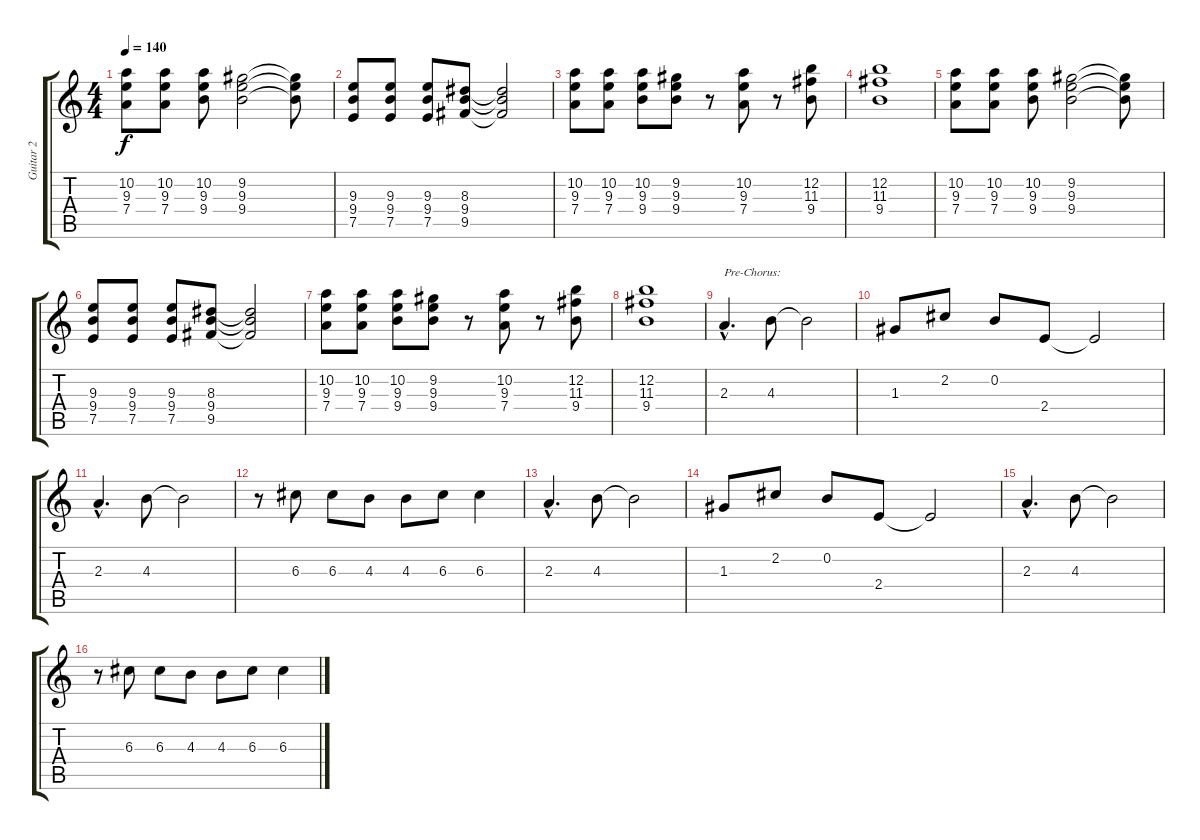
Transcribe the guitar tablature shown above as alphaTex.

\track ("Guitar 2" "Guitar 2") {instrument distortionguitar}
\staff {score tabs}
\tuning (E4 B3 G3 D3 A2 E2) {hide}
\ts (4 4)
\tempo 140
\clef g2
\ks c
(10.2 9.3 7.4).8{dy f} (10.2 9.3 7.4).8 (10.2 9.3 9.4).8 (9.2 9.3 9.4).2 (9.2{t} 9.3{t} 9.4{t}).8 |
(9.3 9.4 7.5).8 (9.3 9.4 7.5).8 (9.3 9.4 7.5).8 (8.3 9.4 9.5).8 (8.3{t} 9.4{t} 9.5{t}).2 |
(10.2 9.3 7.4).8 (10.2 9.3 7.4).8 (10.2 9.3 9.4).8 (9.2 9.3 9.4).8 r.8 (10.2 9.3 7.4).8 r.8 (12.2 11.3 9.4).8 |
(12.2 11.3 9.4).1 |
(10.2 9.3 7.4).8 (10.2 9.3 7.4).8 (10.2 9.3 9.4).8 (9.2 9.3 9.4).2 (9.2{t} 9.3{t} 9.4{t}).8 |
(9.3 9.4 7.5).8 (9.3 9.4 7.5).8 (9.3 9.4 7.5).8 (8.3 9.4 9.5).8 (8.3{t} 9.4{t} 9.5{t}).2 |
(10.2 9.3 7.4).8 (10.2 9.3 7.4).8 (10.2 9.3 9.4).8 (9.2 9.3 9.4).8 r.8 (10.2 9.3 7.4).8 r.8 (12.2 11.3 9.4).8 |
(12.2 11.3 9.4).1 |
2.3{hac}.4{d txt "Pre-Chorus:" volume 10} 4.3.8 4.3{t}.2 |
1.3.8 2.2.8 0.2.8 2.4.8 2.4{t}.2 |
2.3{hac}.4{d} 4.3.8 4.3{t}.2 |
r.8 6.3.8 6.3.8 4.3.8 4.3.8 6.3.8 6.3.4 |
2.3{hac}.4{d} 4.3.8 4.3{t}.2 |
1.3.8 2.2.8 0.2.8 2.4.8 2.4{t}.2 |
2.3{hac}.4{d} 4.3.8 4.3{t}.2 |
r.8 6.3.8 6.3.8 4.3.8 4.3.8 6.3.8 6.3.4
